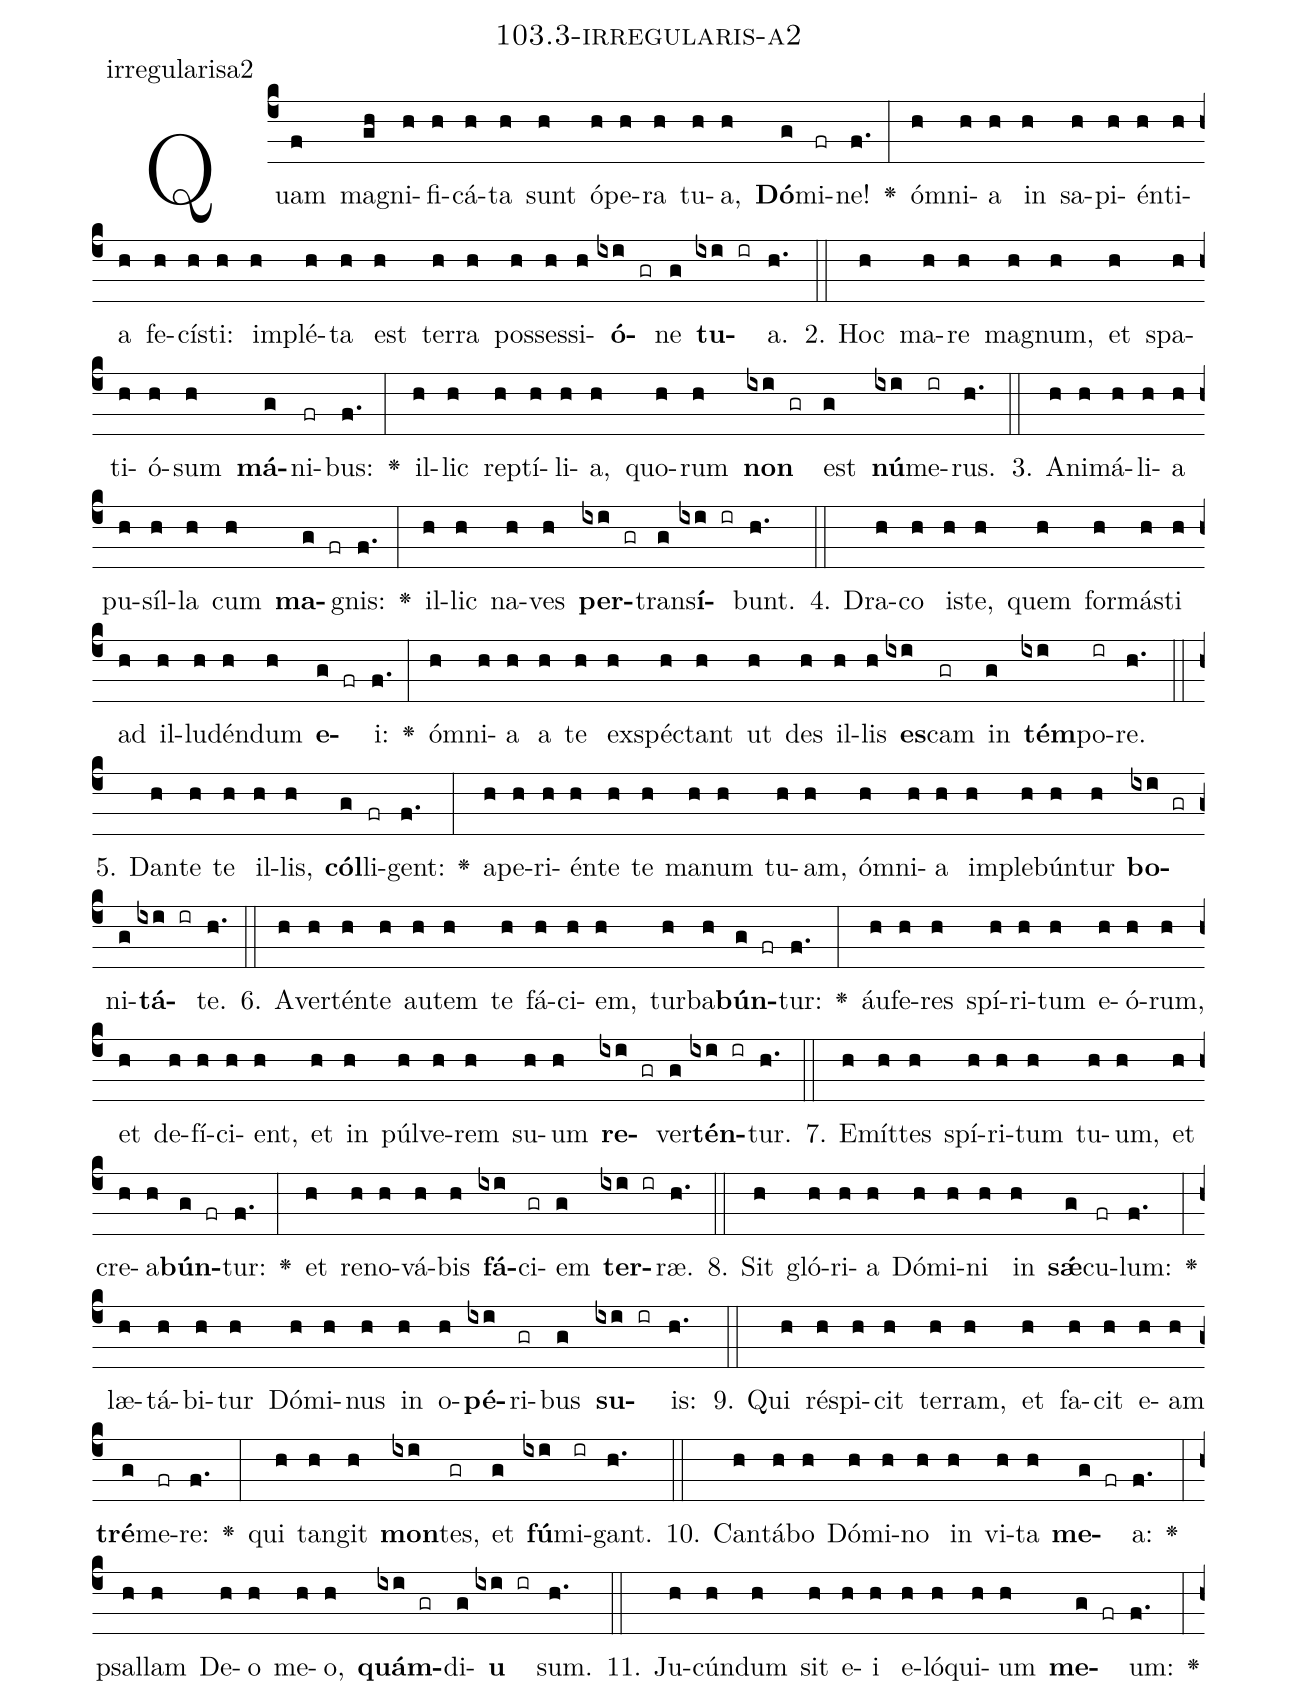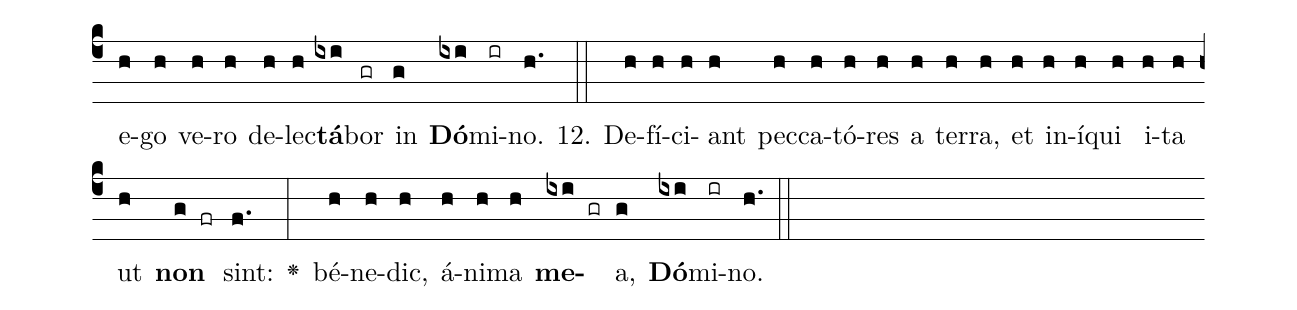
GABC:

name: 103.3-irregularis-a2;
annotation: irregularisa2;
%%
(c4)Quam(f) ma(gh)gni(h)fi(h)cá(h)ta(h) sunt(h) ó(h)pe(h)ra(h) tu(h)a,(h) <b>Dó</b>(g)mi(fr)ne!(f.) <v>\greheightstar</v>(:) óm(h)ni(h)a(h) in(h) sa(h)pi(h)én(h)ti(h)a(h) fe(h)cís(h)ti:(h) im(h)plé(h)ta(h) est(h) ter(h)ra(h) pos(h)ses(h)si(h)<b>ó</b>(ixi gr)ne(g) <b>tu</b>(ixi ir)a.(h.) (::)
2. Hoc(h) ma(h)re(h) ma(h)gnum,(h) et(h) spa(h)ti(h)ó(h)sum(h) <b>má</b>(g)ni(fr)bus:(f.) <v>\greheightstar</v>(:) il(h)lic(h) rep(h)tí(h)li(h)a,(h) quo(h)rum(h) <b>non</b>(ixi gr) est(g) <b>nú</b>(ixi)me(ir)rus.(h.) (::)
3. A(h)ni(h)má(h)li(h)a(h) pu(h)síl(h)la(h) cum(h) <b>ma</b>(g fr)gnis:(f.) <v>\greheightstar</v>(:) il(h)lic(h) na(h)ves(h) <b>per</b>(ixi gr)trans(g)<b>í</b>(ixi ir)bunt.(h.) (::)
4. Dra(h)co(h) is(h)te,(h) quem(h) for(h)más(h)ti(h) ad(h) il(h)lu(h)dén(h)dum(h) <b>e</b>(g fr)i:(f.) <v>\greheightstar</v>(:) óm(h)ni(h)a(h) a(h) te(h) ex(h)spéc(h)tant(h) ut(h) des(h) il(h)lis(h) <b>es</b>(ixi)cam(gr) in(g) <b>tém</b>(ixi)po(ir)re.(h.) (::)
5. Dan(h)te(h) te(h) il(h)lis,(h) <b>cól</b>(g)li(fr)gent:(f.) <v>\greheightstar</v>(:) a(h)pe(h)ri(h)én(h)te(h) te(h) ma(h)num(h) tu(h)am,(h) óm(h)ni(h)a(h) im(h)ple(h)bún(h)tur(h) <b>bo</b>(ixi gr)ni(g)<b>tá</b>(ixi ir)te.(h.) (::)
6. A(h)ver(h)tén(h)te(h) au(h)tem(h) te(h) fá(h)ci(h)em,(h) tur(h)ba(h)<b>bún</b>(g fr)tur:(f.) <v>\greheightstar</v>(:) áu(h)fe(h)res(h) spí(h)ri(h)tum(h) e(h)ó(h)rum,(h) et(h) de(h)fí(h)ci(h)ent,(h) et(h) in(h) púl(h)ve(h)rem(h) su(h)um(h) <b>re</b>(ixi gr)ver(g)<b>tén</b>(ixi ir)tur.(h.) (::)
7. E(h)mít(h)tes(h) spí(h)ri(h)tum(h) tu(h)um,(h) et(h) cre(h)a(h)<b>bún</b>(g fr)tur:(f.) <v>\greheightstar</v>(:) et(h) re(h)no(h)vá(h)bis(h) <b>fá</b>(ixi)ci(gr)em(g) <b>ter</b>(ixi ir)ræ.(h.) (::)
8. Sit(h) gló(h)ri(h)a(h) Dó(h)mi(h)ni(h) in(h) <b>sǽ</b>(g)cu(fr)lum:(f.) <v>\greheightstar</v>(:) læ(h)tá(h)bi(h)tur(h) Dó(h)mi(h)nus(h) in(h) o(h)<b>pé</b>(ixi)ri(gr)bus(g) <b>su</b>(ixi ir)is:(h.) (::)
9. Qui(h) ré(h)spi(h)cit(h) ter(h)ram,(h) et(h) fa(h)cit(h) e(h)am(h) <b>tré</b>(g)me(fr)re:(f.) <v>\greheightstar</v>(:) qui(h) tan(h)git(h) <b>mon</b>(ixi)tes,(gr) et(g) <b>fú</b>(ixi)mi(ir)gant.(h.) (::)
10. Can(h)tá(h)bo(h) Dó(h)mi(h)no(h) in(h) vi(h)ta(h) <b>me</b>(g fr)a:(f.) <v>\greheightstar</v>(:) psal(h)lam(h) De(h)o(h) me(h)o,(h) <b>quám</b>(ixi gr)di(g)<b>u</b>(ixi ir) sum.(h.) (::)
11. Ju(h)cún(h)dum(h) sit(h) e(h)i(h) e(h)ló(h)qui(h)um(h) <b>me</b>(g fr)um:(f.) <v>\greheightstar</v>(:) e(h)go(h) ve(h)ro(h) de(h)lec(h)<b>tá</b>(ixi)bor(gr) in(g) <b>Dó</b>(ixi)mi(ir)no.(h.) (::)
12. De(h)fí(h)ci(h)ant(h) pec(h)ca(h)tó(h)res(h) a(h) ter(h)ra,(h) et(h) in(h)í(h)qui(h) i(h)ta(h) ut(h) <b>non</b>(g fr) sint:(f.) <v>\greheightstar</v>(:) bé(h)ne(h)dic,(h) á(h)ni(h)ma(h) <b>me</b>(ixi gr)a,(g) <b>Dó</b>(ixi)mi(ir)no.(h.) (::)
